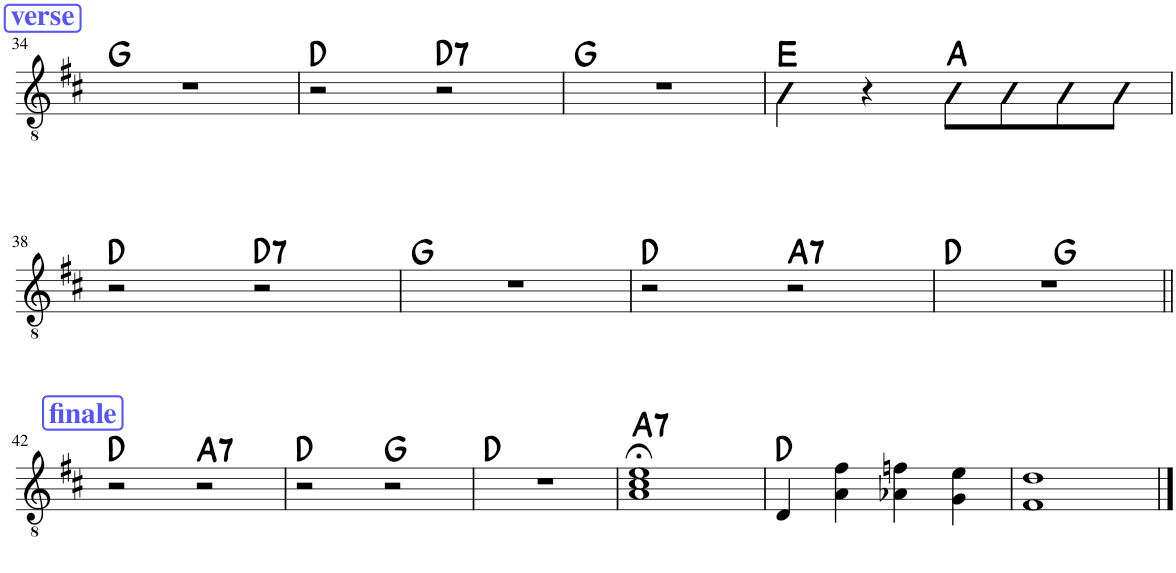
**kern	**harte
*part1	*part1
*staff1	*
*I"Classical Guitar	*
*I'Guit.	*
!!LO:PB:g=z
*clefGv2	*
*k[f#c#]	*
*M4/4	*
!!LO:REH:place=s1:a:B:cj:color=#5555FF:fs=14:t=verse
=34	=34
1r	G:maj
=35	=35
2r	D:maj
!	!LO:H:kt=7
2r	D:7
=36	=36
1r	G:maj
=37	=37
4E\	E:maj
4r	.
8A\L	A:maj
8A\	.
8A\	.
8A\J	.
!!LO:LB:g=z
=38	=38
2r	D:maj
!	!LO:H:kt=7
2r	D:7
=39	=39
1r	G:maj
=40	=40
2r	D:maj
!	!LO:H:kt=7
2r	A:7
=41	=41
*^	*
1r	2ryy	D:maj
.	2ryy	G:maj
*v	*v	*
!!LO:LB:g=z
!!LO:REH:place=s1:a:B:cj:color=#5555FF:fs=14:t=finale
=42||	=42||
2r	D:maj
!	!LO:H:kt=7
2r	A:7
=43	=43
2r	D:maj
2r	G:maj
=44	=44
1r	D:maj
=45	=45
!	!LO:H:kt=7
1A;< 1c#;< 1e;<	A:7
=46	=46
4D/	D:maj
4A\ 4f#\	.
4A-X\ 4fn\	.
4G\ 4e\	.
=47	=47
1F# 1d	.
==	==
*-	*-
